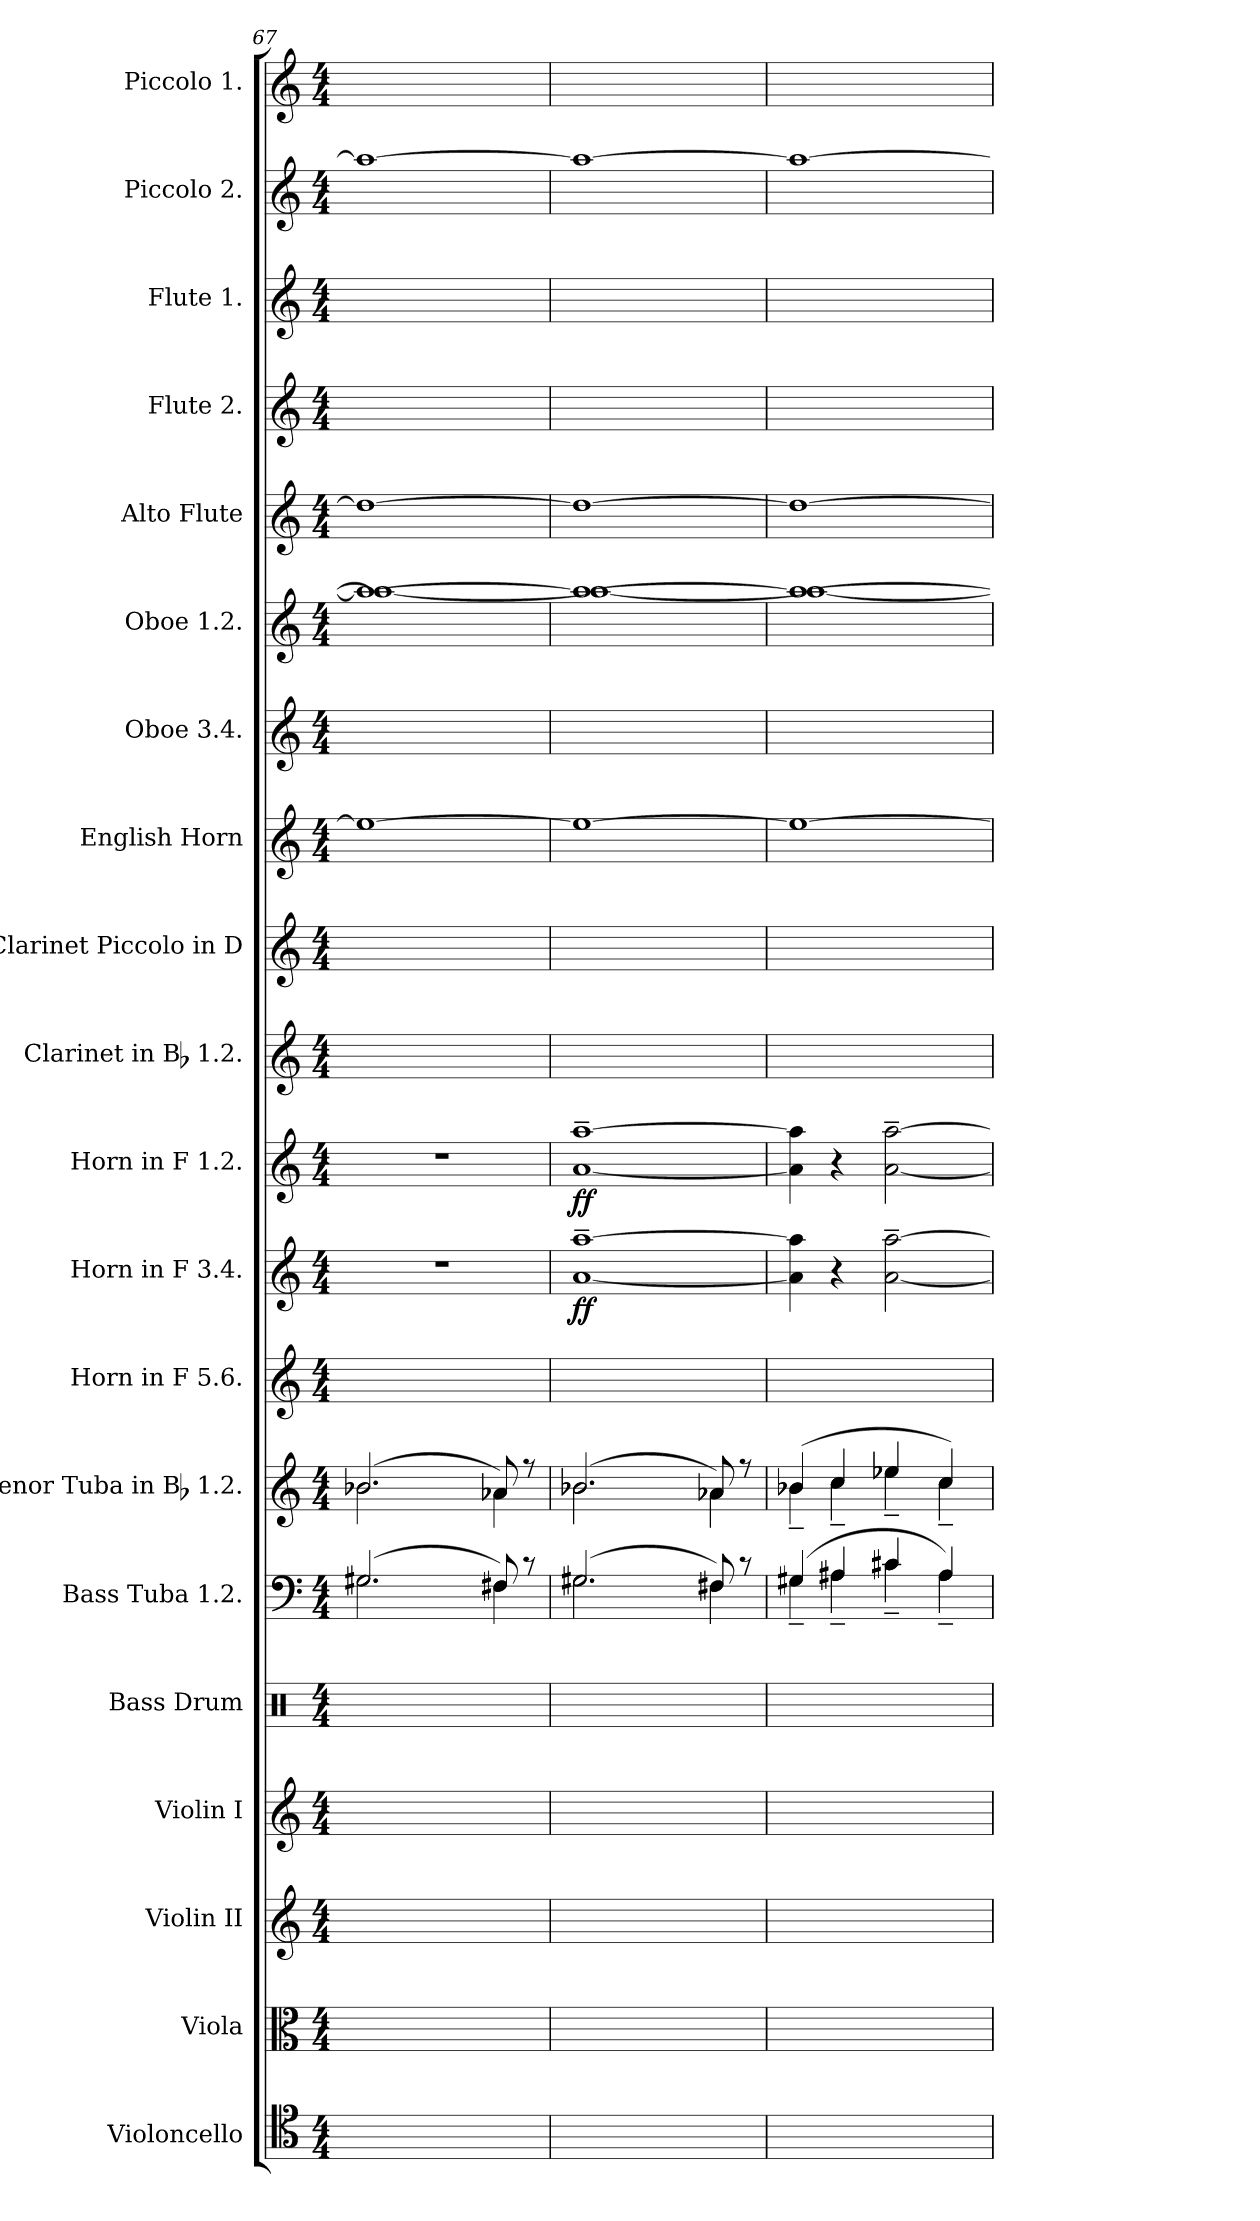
**kern	**kern	**kern	**kern	**kern	**kern	**kern	**kern	**kern	**dynam	**kern	**dynam	**kern	**kern	**kern	**kern	**kern	**kern	**kern	**kern	**kern	**kern
*part20	*part19	*part18	*part17	*part16	*part15	*part14	*part13	*part12	*part12	*part11	*part11	*part10	*part9	*part8	*part7	*part6	*part5	*part4	*part3	*part2	*part1
*staff20	*staff19	*staff18	*staff17	*staff16	*staff15	*staff14	*staff13	*staff12	*staff12	*staff11	*staff11	*staff10	*staff9	*staff8	*staff7	*staff6	*staff5	*staff4	*staff3	*staff2	*staff1
*I"Violoncello	*I"Viola	*I"Violin II	*I"Violin I	*I"Bass Drum	*I"Bass Tuba 1.2.	*I"Tenor Tuba in Bb 1.2.	*I"Horn in F 5.6.	*I"Horn in F 3.4.	*	*I"Horn in F 1.2.	*	*I"Clarinet in Bb 1.2.	*I"Clarinet Piccolo in D	*I"English Horn	*I"Oboe 3.4.	*I"Oboe 1.2.	*I"Alto Flute	*I"Flute 2.	*I"Flute 1.	*I"Piccolo 2.	*I"Piccolo 1.
*I'Vc.	*I'Vla.	*I'Vln. II	*I'Vln. I	*I'B. D.	*I'Bass Tba.	*I'T. Tba.	*I'Hn.	*I'Hn.	*	*I'Hn.	*	*I'Cl.	*	*I'Eng. Hn.	*I'Ob.	*I'Ob.	*	*I'Fl.	*I'Fl.	*I'Picc.	*I'Picc.
*clefC4	*clefC3	*clefG2	*clefG2	*clefX	*clefF4	*clefG2	*clefG2	*clefG2	*	*clefG2	*	*clefG2	*clefG2	*clefG2	*clefG2	*clefG2	*clefG2	*clefG2	*clefG2	*clefG2	*clefG2
*	*	*	*	*	*	*ITrd1c2	*ITrd4c7	*ITrd4c7	*	*ITrd4c7	*	*ITrd1c2	*ITrd-1c-2	*ITrd4c7	*	*	*ITrd3c5	*	*	*ITrd-7c-12	*ITrd-7c-12
*k[]	*k[]	*k[]	*k[]	*k[]	*k[]	*k[b-e-]	*k[b-]	*k[b-]	*	*k[b-]	*	*k[b-e-]	*k[f#c#]	*k[b-]	*k[]	*k[]	*k[f#]	*k[]	*k[]	*k[]	*k[]
*M4/4	*M4/4	*M4/4	*M4/4	*M4/4	*M4/4	*M4/4	*M4/4	*M4/4	*	*M4/4	*	*M4/4	*M4/4	*M4/4	*M4/4	*M4/4	*M4/4	*M4/4	*M4/4	*M4/4	*M4/4
=67	=67	=67	=67	=67	=67	=67	=67	=67	=67	=67	=67	=67	=67	=67	=67	=67	=67	=67	=67	=67	=67
*	*	*	*	*	*^	*^	*	*	*	*	*	*	*	*	*	*^	*	*	*	*	*
1ryy	4ryy	4ryy	4ryy	2ryy	(2.G#X	2.G#X	(2.a-X	2.a-X	1ryy	1r	.	1r	.	4ryy	4ryy	1a_	4ryy	1aa_	1aa_	1a_	4ryy	4ryy	1aaa_	1ryy
.	8ryy	8ryy	8ryy	.	.	.	.	.	.	.	.	.	.	8ryy	8ryy	.	8ryy	.	.	.	8ryy	8ryy	.	.
.	8ryy	8ryy	8ryy	.	.	.	.	.	.	.	.	.	.	8ryy	8ryy	.	8ryy	.	.	.	8ryy	8ryy	.	.
.	4ryy	4ryy	4ryy	4ryy	.	.	.	.	.	.	.	.	.	4ryy	4ryy	.	4ryy	.	.	.	4ryy	4ryy	.	.
.	8ryy	8ryy	8ryy	4ryy	8F#X)	4F#X	8g-X)	4g-X	.	.	.	.	.	8ryy	8ryy	.	8ryy	.	.	.	8ryy	8ryy	.	.
.	8ryy	8ryy	8ryy	.	8r	.	8r	.	.	.	.	.	.	8ryy	8ryy	.	8ryy	.	.	.	8ryy	8ryy	.	.
=68	=68	=68	=68	=68	=68	=68	=68	=68	=68	=68	=68	=68	=68	=68	=68	=68	=68	=68	=68	=68	=68	=68	=68	=68
1ryy	4ryy	4ryy	4ryy	4ryy	(2.G#X	2.G#X	(2.a-X	2.a-X	1ryy	[1d~ [1dd~	ff	[1d~ [1dd~	ff	4ryy	4ryy	1a_	4ryy	1aa_	1aa_	1a_	4ryy	4ryy	1aaa_	2ryy
.	8ryy	8ryy	8ryy	4ryy	.	.	.	.	.	.	.	.	.	8ryy	8ryy	.	8ryy	.	.	.	8ryy	8ryy	.	.
.	8ryy	8ryy	8ryy	.	.	.	.	.	.	.	.	.	.	8ryy	8ryy	.	8ryy	.	.	.	8ryy	8ryy	.	.
.	4ryy	4ryy	4ryy	2ryy	.	.	.	.	.	.	.	.	.	4ryy	4ryy	.	4ryy	.	.	.	4ryy	4ryy	.	4ryy
.	8ryy	8ryy	8ryy	.	8F#X)	4F#X	8g-X)	4g-X	.	.	.	.	.	8ryy	8ryy	.	8ryy	.	.	.	8ryy	8ryy	.	8ryy
.	8ryy	8ryy	8ryy	.	8r	.	8r	.	.	.	.	.	.	8ryy	8ryy	.	8ryy	.	.	.	8ryy	8ryy	.	8ryy
=69	=69	=69	=69	=69	=69	=69	=69	=69	=69	=69	=69	=69	=69	=69	=69	=69	=69	=69	=69	=69	=69	=69	=69	=69
1ryy	4.ryy	4.ryy	4.ryy	4ryy	(4G#X	4G#X~	(4a-X	4a-X~	1ryy	4d] 4dd]	.	4d] 4dd]	.	4.ryy	4.ryy	1a_	4.ryy	1aa_	1aa_	1a_	4.ryy	4.ryy	1aaa_	4ryy
.	.	.	.	4ryy	4A#X	4A#X~	4b-	4b-~	.	4r	.	4r	.	.	.	.	.	.	.	.	.	.	.	8ryy
.	8ryy	8ryy	8ryy	.	.	.	.	.	.	.	.	.	.	8ryy	8ryy	.	8ryy	.	.	.	8ryy	8ryy	.	8ryy
.	8ryy	8ryy	8ryy	4ryy	4c#X	4c#X~	4dd-X	4dd-X~	.	[2d~ [2dd~	.	[2d~ [2dd~	.	8ryy	8ryy	.	8ryy	.	.	.	8ryy	8ryy	.	8ryy
.	8ryy	8ryy	8ryy	.	.	.	.	.	.	.	.	.	.	8ryy	8ryy	.	8ryy	.	.	.	8ryy	8ryy	.	8ryy
.	8ryy	8ryy	8ryy	4ryy	4A#)	4A#~	4b-)	4b-~	.	.	.	.	.	8ryy	8ryy	.	8ryy	.	.	.	8ryy	8ryy	.	4ryy
.	8ryy	8ryy	8ryy	.	.	.	.	.	.	.	.	.	.	8ryy	8ryy	.	8ryy	.	.	.	8ryy	8ryy	.	.
*	*	*	*	*	*v	*v	*	*	*	*	*	*	*	*	*	*	*	*v	*v	*	*	*	*	*
*	*	*	*	*	*	*v	*v	*	*	*	*	*	*	*	*	*	*	*	*	*	*	*
=	=	=	=	=	=	=	=	=	=	=	=	=	=	=	=	=	=	=	=	=	=
*-	*-	*-	*-	*-	*-	*-	*-	*-	*-	*-	*-	*-	*-	*-	*-	*-	*-	*-	*-	*-	*-
